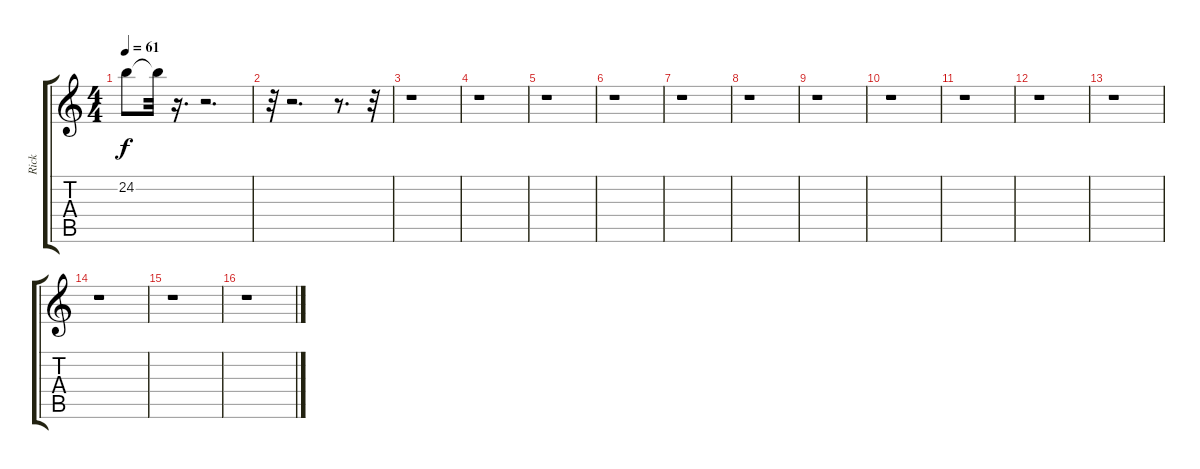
\track ("Rick" "Rick") {instrument acousticgrandpiano}
\staff {score tabs}
\tuning (E4 B3 G3 D3 A2 E2) {hide}
\ts (4 4)
\tempo 61
\clef g2
\ks c
24.2{t}.8{dy f} 24.2{t}.32 r.16{d} r.2{d} |
r.32 r.2{d} r.8{d} r.32 |
r.1 |
r.1 |
r.1 |
r.1 |
r.1 |
r.1 |
r.1 |
r.1 |
r.1 |
r.1 |
r.1 |
r.1 |
r.1 |
r.1
